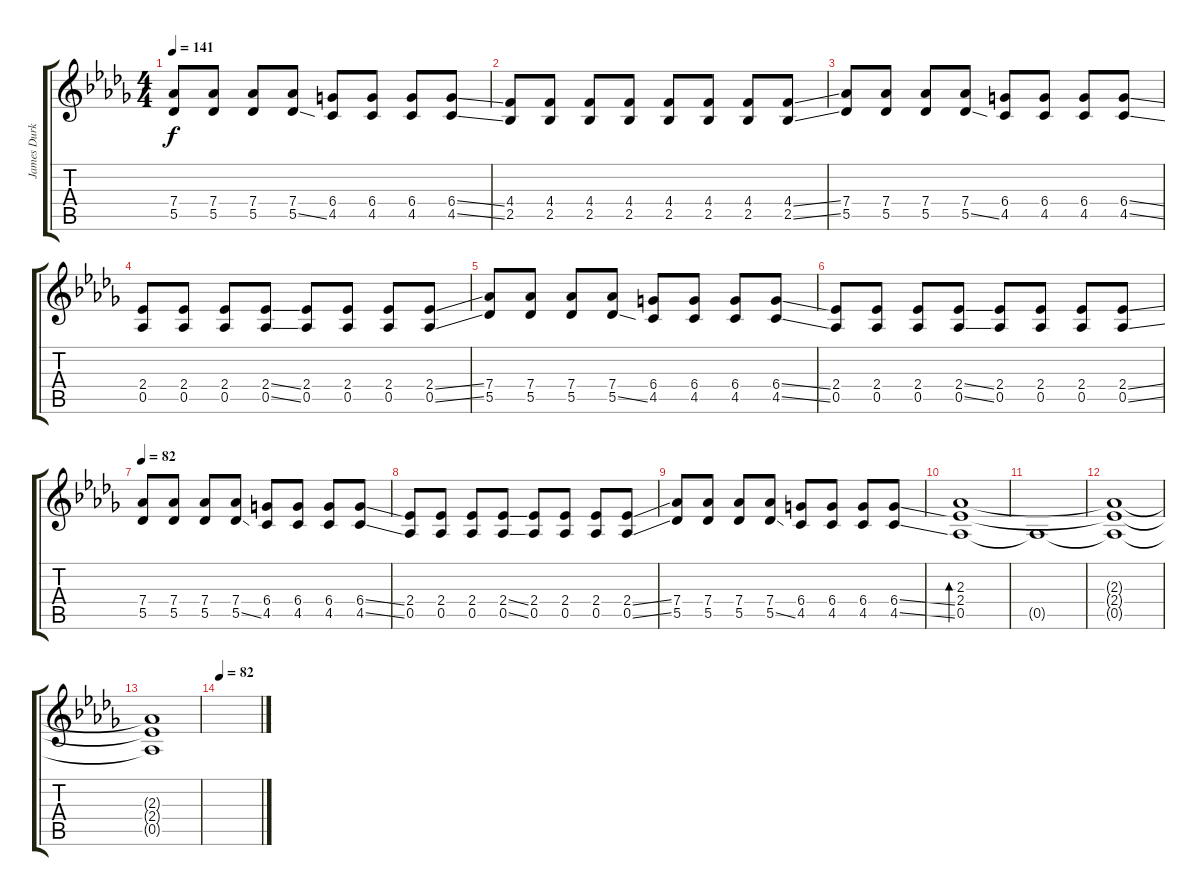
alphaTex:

\track ("James Durkin (Guitar)" "James Durk") {instrument overdrivenguitar}
\staff {score tabs}
\tuning (Eb4 Bb3 Gb3 Db3 Ab2 Eb2) {hide}
\ts (4 4)
\tempo 141
\clef g2
\ks db
(7.4 5.5).8{dy f} (7.4 5.5).8 (7.4 5.5).8 (7.4 5.5{ss}).8 (6.4 4.5).8 (6.4 4.5).8 (6.4 4.5).8 (6.4{ss} 4.5{ss}).8 |
(4.4 2.5).8 (4.4 2.5).8 (4.4 2.5).8 (4.4 2.5).8 (4.4 2.5).8 (4.4 2.5).8 (4.4 2.5).8 (4.4{ss} 2.5{ss}).8 |
(7.4 5.5).8 (7.4 5.5).8 (7.4 5.5).8 (7.4 5.5{ss}).8 (6.4 4.5).8 (6.4 4.5).8 (6.4 4.5).8 (6.4{ss} 4.5{ss}).8 |
(2.4 0.5).8 (2.4 0.5).8 (2.4 0.5).8 (2.4{ss} 0.5{ss}).8 (2.4 0.5).8 (2.4 0.5).8 (2.4 0.5).8 (2.4{ss} 0.5{ss}).8 |
(7.4 5.5).8 (7.4 5.5).8 (7.4 5.5).8 (7.4 5.5{ss}).8 (6.4 4.5).8 (6.4 4.5).8 (6.4 4.5).8 (6.4{ss} 4.5{ss}).8 |
(2.4 0.5).8 (2.4 0.5).8 (2.4 0.5).8 (2.4{ss} 0.5{ss}).8 (2.4 0.5).8 (2.4 0.5).8 (2.4 0.5).8 (2.4{ss} 0.5{ss}).8 |
\tempo 82
(7.4 5.5).8 (7.4 5.5).8 (7.4 5.5).8 (7.4 5.5{ss}).8 (6.4 4.5).8 (6.4 4.5).8 (6.4 4.5).8 (6.4{ss} 4.5{ss}).8 |
(2.4 0.5).8 (2.4 0.5).8 (2.4 0.5).8 (2.4{ss} 0.5{ss}).8 (2.4 0.5).8 (2.4 0.5).8 (2.4 0.5).8 (2.4{ss} 0.5{ss}).8 |
(7.4 5.5).8 (7.4 5.5).8 (7.4 5.5).8 (7.4 5.5{ss}).8 (6.4 4.5).8 (6.4 4.5).8 (6.4 4.5).8 (6.4{ss} 4.5{ss}).8 |
(2.3 2.4 0.5).1{bd 480} |
0.5{t}.1 |
(2.3{t} 2.4{t} 0.5{t}).1 |
(2.3{t} 2.4{t} 0.5{t}).1 |
\tempo 82
